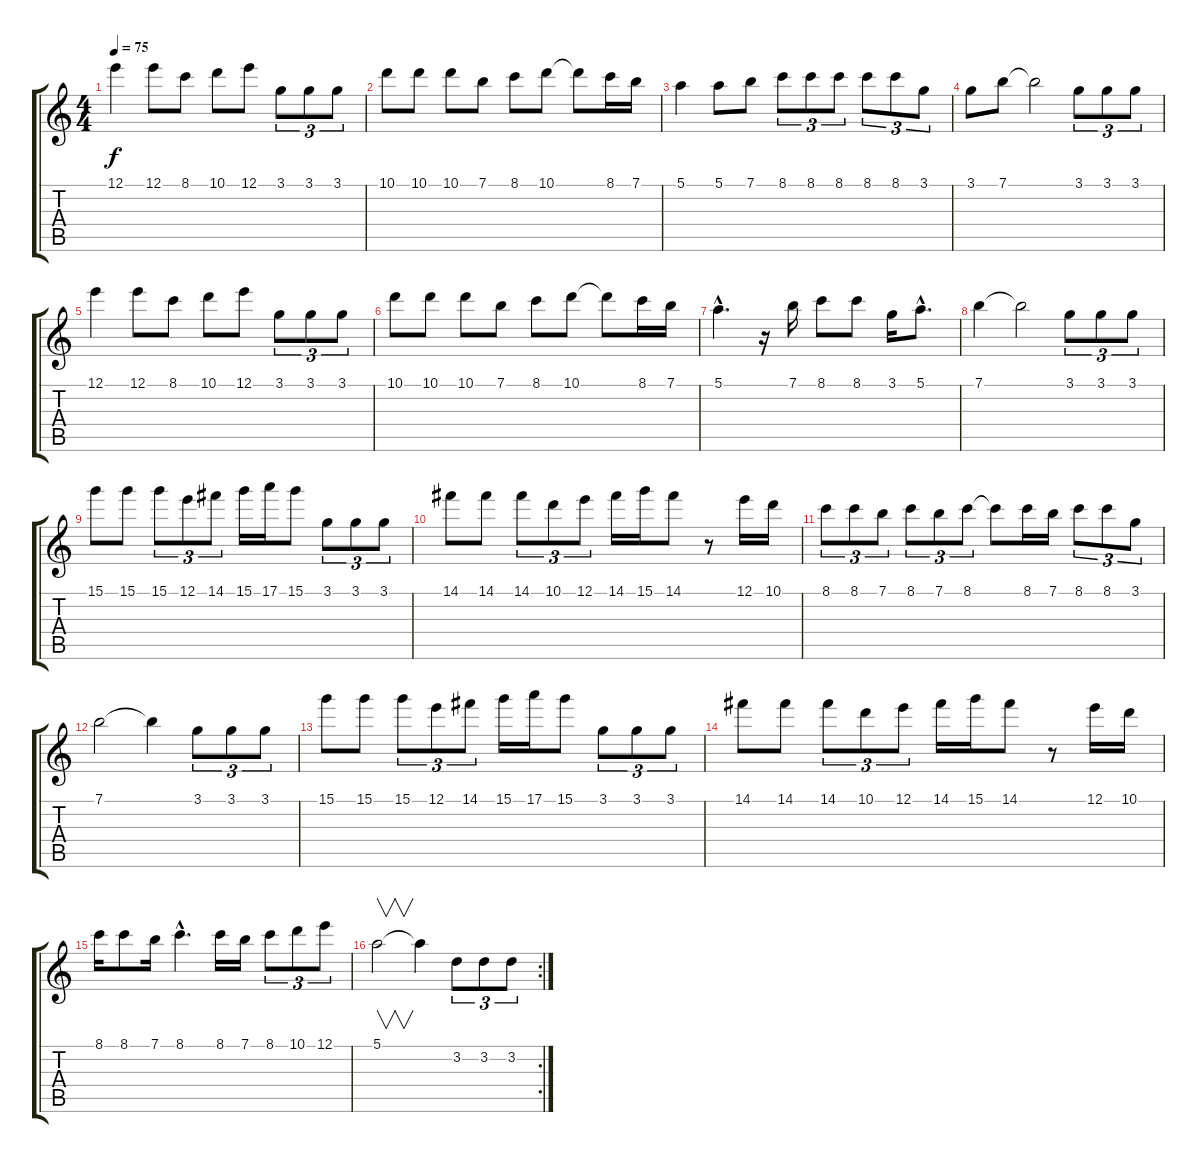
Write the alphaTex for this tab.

\track "" {instrument electricguitarjazz}
\staff {score tabs}
\tuning (E4 B3 G3 D3 A2 E2) {hide}
\ts (4 4)
\tempo 75
\clef g2
\ks c
12.1.4{dy f} 12.1.8 8.1.8 10.1.8 12.1.8 3.1.8{tu (3 2)} 3.1.8{tu (3 2)} 3.1.8{tu (3 2)} |
10.1.8 10.1.8 10.1.8 7.1.8 8.1.8 10.1.8 10.1{t}.8 8.1.16 7.1.16 |
5.1.4 5.1.8 7.1.8 8.1.8{tu (3 2)} 8.1.8{tu (3 2)} 8.1.8{tu (3 2)} 8.1.8{tu (3 2)} 8.1.8{tu (3 2)} 3.1.8{tu (3 2)} |
3.1.8 7.1.8 7.1{t}.2 3.1.8{tu (3 2)} 3.1.8{tu (3 2)} 3.1.8{tu (3 2)} |
12.1.4 12.1.8 8.1.8 10.1.8 12.1.8 3.1.8{tu (3 2)} 3.1.8{tu (3 2)} 3.1.8{tu (3 2)} |
10.1.8 10.1.8 10.1.8 7.1.8 8.1.8 10.1.8 10.1{t}.8 8.1.16 7.1.16 |
5.1{hac}.4{d} r.16 7.1.16 8.1.8 8.1.8 3.1.16 5.1{hac}.8{d} |
7.1.4 7.1{t}.2 3.1.8{tu (3 2)} 3.1.8{tu (3 2)} 3.1.8{tu (3 2)} |
15.1.8 15.1.8 15.1.8{tu (3 2)} 12.1.8{tu (3 2)} 14.1.8{tu (3 2)} 15.1.16 17.1.16 15.1.8 3.1.8{tu (3 2)} 3.1.8{tu (3 2)} 3.1.8{tu (3 2)} |
14.1.8 14.1.8 14.1.8{tu (3 2)} 10.1.8{tu (3 2)} 12.1.8{tu (3 2)} 14.1.16 15.1.16 14.1.8 r.8 12.1.16 10.1.16 |
8.1.8{tu (3 2)} 8.1.8{tu (3 2)} 7.1.8{tu (3 2)} 8.1.8{tu (3 2)} 7.1.8{tu (3 2)} 8.1.8{tu (3 2)} 8.1{t}.8 8.1.16 7.1.16 8.1.8{tu (3 2)} 8.1.8{tu (3 2)} 3.1.8{tu (3 2)} |
7.1.2 7.1{t}.4 3.1.8{tu (3 2)} 3.1.8{tu (3 2)} 3.1.8{tu (3 2)} |
15.1.8 15.1.8 15.1.8{tu (3 2)} 12.1.8{tu (3 2)} 14.1.8{tu (3 2)} 15.1.16 17.1.16 15.1.8 3.1.8{tu (3 2)} 3.1.8{tu (3 2)} 3.1.8{tu (3 2)} |
14.1.8 14.1.8 14.1.8{tu (3 2)} 10.1.8{tu (3 2)} 12.1.8{tu (3 2)} 14.1.16 15.1.16 14.1.8 r.8 12.1.16 10.1.16 |
8.1.16 8.1.8 7.1.16 8.1{hac}.4{d} 8.1.16 7.1.16 8.1.8{tu (3 2)} 10.1.8{tu (3 2)} 12.1.8{tu (3 2)} |
\rc 2
5.1.2{v} 5.1{t}.4 3.2.8{tu (3 2)} 3.2.8{tu (3 2)} 3.2.8{tu (3 2)}
